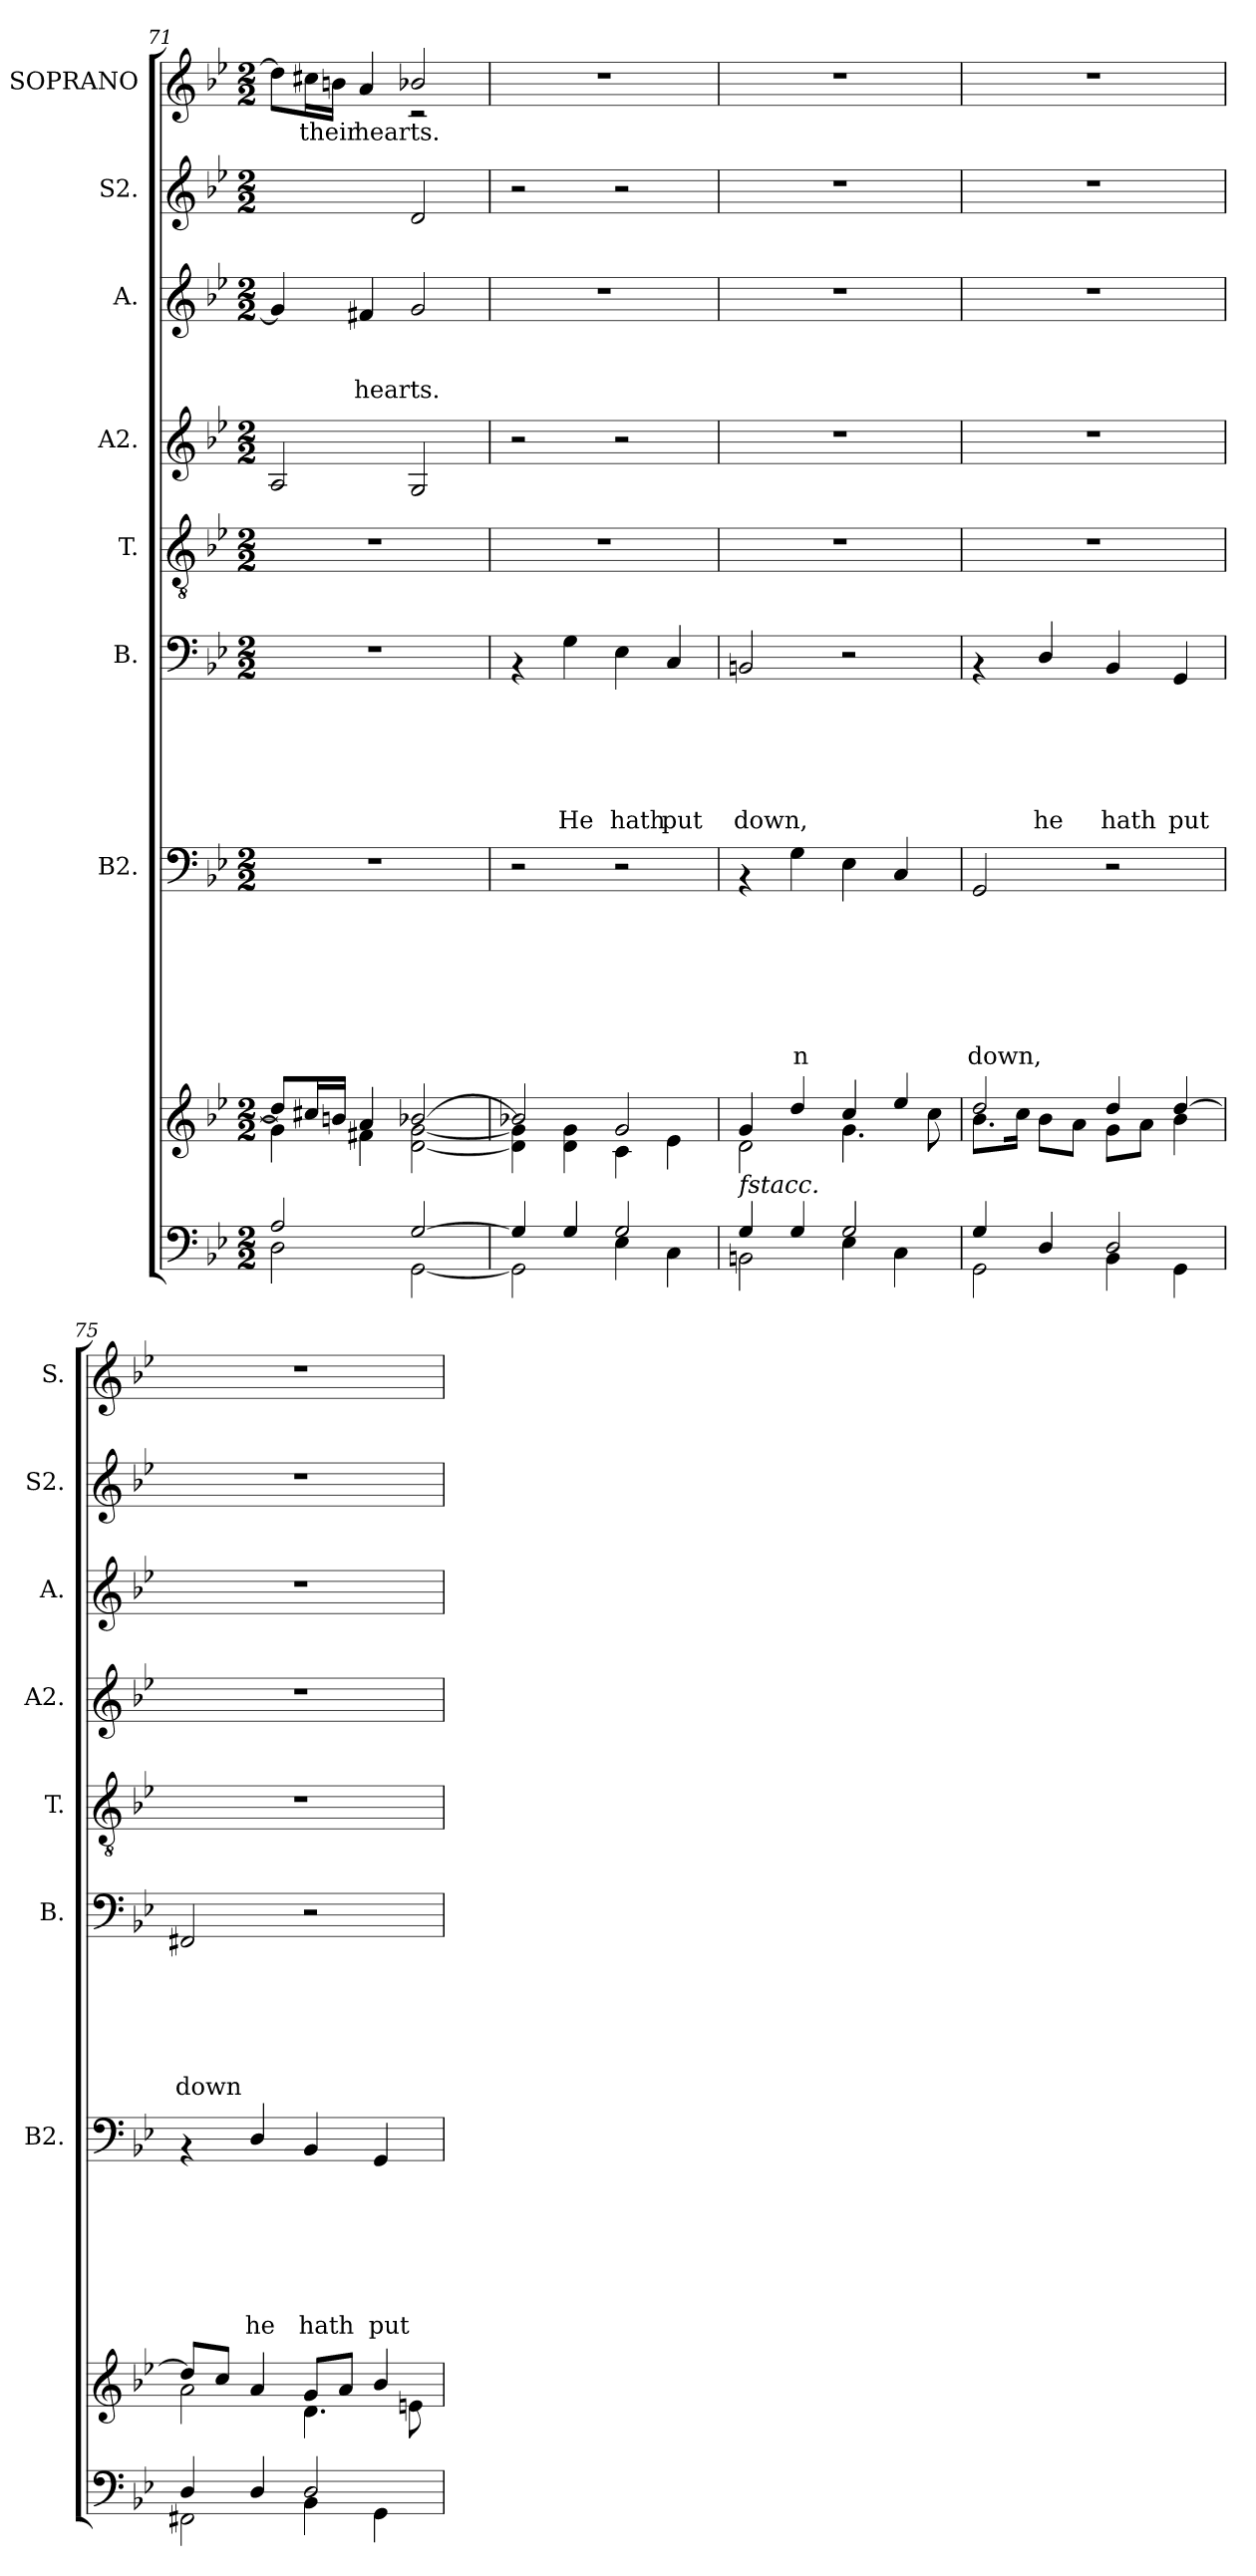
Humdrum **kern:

**kern	**kern	**kern	**text	**text	**text	**text	**text	**text	**text	**kern	**text	**text	**text	**text	**text	**text	**kern	**kern	**kern	**text	**text	**text	**kern	**kern	**text
*part9	*part8	*part7	*part7	*part7	*part7	*part7	*part7	*part7	*part7	*part6	*part6	*part6	*part6	*part6	*part6	*part6	*part5	*part4	*part3	*part3	*part3	*part3	*part2	*part1	*part1
*staff9	*staff8	*staff7	*staff7	*staff7	*staff7	*staff7	*staff7	*staff7	*staff7	*staff6	*staff6	*staff6	*staff6	*staff6	*staff6	*staff6	*staff5	*staff4	*staff3	*staff3	*staff3	*staff3	*staff2	*staff1	*staff1
*	*	*I"B2.	*	*	*	*	*	*	*	*I"B.	*	*	*	*	*	*	*I"T.	*I"A2.	*I"A.	*	*	*	*I"S2.	*I"SOPRANO	*
*	*	*I'B2.	*	*	*	*	*	*	*	*I'B.	*	*	*	*	*	*	*I'T.	*I'A2.	*I'A.	*	*	*	*I'S2.	*I'S.	*
*clefF4	*clefG2	*clefF4	*	*	*	*	*	*	*	*clefF4	*	*	*	*	*	*	*clefGv2	*clefG2	*clefG2	*	*	*	*clefG2	*clefG2	*
*k[b-e-]	*k[b-e-]	*k[b-e-]	*	*	*	*	*	*	*	*k[b-e-]	*	*	*	*	*	*	*k[b-e-]	*k[b-e-]	*k[b-e-]	*	*	*	*k[b-e-]	*k[b-e-]	*
*B-:	*B-:	*B-:	*	*	*	*	*	*	*	*B-:	*	*	*	*	*	*	*B-:	*B-:	*B-:	*	*	*	*B-:	*B-:	*
*M2/2	*M2/2	*M2/2	*	*	*	*	*	*	*	*M2/2	*	*	*	*	*	*	*M2/2	*M2/2	*M2/2	*	*	*	*M2/2	*M2/2	*
=71	=71	=71	=71	=71	=71	=71	=71	=71	=71	=71	=71	=71	=71	=71	=71	=71	=71	=71	=71	=71	=71	=71	=71	=71	=71
*^	*^	*	*	*	*	*	*	*	*	*	*	*	*	*	*	*	*	*	*	*	*	*	*	*^	*
2A/	2D\	8dd/L]	4g\]	1r	.	.	.	.	.	.	.	1r	.	.	.	.	.	.	1r	2A/	4g/]	.	.	.	2ryy	8dd\L]	2ryy	.
!	!	!	!	!	!	!	!	!	!	!	!	!	!	!	!	!	!	!	!	!	!	!	!	!	!	!	!	!LO:LY:b
.	.	16cc#X/L	.	.	.	.	.	.	.	.	.	.	.	.	.	.	.	.	.	.	.	.	.	.	.	16cc#X\L	.	their
.	.	16bn/JJ	.	.	.	.	.	.	.	.	.	.	.	.	.	.	.	.	.	.	.	.	.	.	.	16bn\JJ	.	.
!	!	!	!	!	!	!	!	!	!	!	!	!	!	!	!	!	!	!	!	!	!	!	!	!LO:LY:b	!	!	!	!LO:LY:b
.	.	4a/	4f#X\	.	.	.	.	.	.	.	.	.	.	.	.	.	.	.	.	.	4f#X/	.	.	hearts.	.	4a/	.	hearts.
[>2G/	[<2GG\	[>2b-X/	[<2d\ [<2g\	.	.	.	.	.	.	.	.	.	.	.	.	.	.	.	.	2G/	2g/	.	.	.	2d/	2b-X/	2rc	.
*	*	*	*	*	*	*	*	*	*	*	*	*	*	*	*	*	*	*	*	*	*	*	*	*	*	*v	*v	*
=72	=72	=72	=72	=72	=72	=72	=72	=72	=72	=72	=72	=72	=72	=72	=72	=72	=72	=72	=72	=72	=72	=72	=72	=72	=72	=72	=72
4G/]	2GG\]	2b-X/]	4d\] 4g\]	2r	.	.	.	.	.	.	.	4rAA	.	.	.	.	.	.	1r	2r	1r	.	.	.	2r	1r	.
!	!	!	!	!	!	!	!	!	!	!	!	!	!	!	!	!	!	!LO:LY:b	!	!	!	!	!	!	!	!	!
4G/	.	.	4d\ 4g\	.	.	.	.	.	.	.	.	4G\	.	.	.	.	.	He	.	.	.	.	.	.	.	.	.
!	!	!	!	!	!	!	!	!	!	!	!	!	!	!	!	!	!	!LO:LY:b	!	!	!	!	!	!	!	!	!
2G/	4E-\	2g/	4c\	2r	.	.	.	.	.	.	.	4E-\	.	.	.	.	.	hath	.	2r	.	.	.	.	2r	.	.
!	!	!	!	!	!	!	!	!	!	!	!	!	!	!	!	!	!	!LO:LY:b	!	!	!	!	!	!	!	!	!
.	4C\	.	4e-\	.	.	.	.	.	.	.	.	4C/	.	.	.	.	.	put	.	.	.	.	.	.	.	.	.
=73	=73	=73	=73	=73	=73	=73	=73	=73	=73	=73	=73	=73	=73	=73	=73	=73	=73	=73	=73	=73	=73	=73	=73	=73	=73	=73	=73
!	!	!LO:TX:b:i:t=fstacc.	!	!	!	!	!	!	!	!	!	!	!	!	!	!	!	!	!	!	!	!	!	!	!	!	!
!	!	!	!	!	!	!	!	!	!	!	!	!	!	!	!	!	!	!LO:LY:b	!	!	!	!	!	!	!	!	!
4G/	2BBn\	4g/	2d\	4rAA	.	.	.	.	.	.	.	2BBn/	.	.	.	.	.	down,	1r	1r	1r	.	.	.	1r	1r	.
!	!	!	!	!	!	!	!	!	!	!	!LO:LY:b:rj	!	!	!	!	!	!	!	!	!	!	!	!	!	!	!	!
4G/	.	4dd/	.	4G\	.	.	.	.	.	.	n	.	.	.	.	.	.	.	.	.	.	.	.	.	.	.	.
2G/	4E-\	4cc/	4.g\	4E-\	.	.	.	.	.	.	.	2r	.	.	.	.	.	.	.	.	.	.	.	.	.	.	.
.	4C\	4ee-/	.	4C/	.	.	.	.	.	.	.	.	.	.	.	.	.	.	.	.	.	.	.	.	.	.	.
.	.	.	8cc\	.	.	.	.	.	.	.	.	.	.	.	.	.	.	.	.	.	.	.	.	.	.	.	.
!!LO:LB:g=z
=74	=74	=74	=74	=74	=74	=74	=74	=74	=74	=74	=74	=74	=74	=74	=74	=74	=74	=74	=74	=74	=74	=74	=74	=74	=74	=74	=74
!	!	!	!	!	!	!	!	!	!	!	!LO:LY:b:rj	!	!	!	!	!	!	!	!	!	!	!	!	!	!	!	!
4G/	2GG\	2dd/	8.b-\L	2GG/	.	.	.	.	.	.	down,	4rAA	.	.	.	.	.	.	1r	1r	1r	.	.	.	1r	1r	.
.	.	.	16cc\Jk	.	.	.	.	.	.	.	.	.	.	.	.	.	.	.	.	.	.	.	.	.	.	.	.
!	!	!	!	!	!	!	!	!	!	!	!	!	!	!	!	!	!	!LO:LY:b	!	!	!	!	!	!	!	!	!
4D/	.	.	8b-\L	.	.	.	.	.	.	.	.	4D/	.	.	.	.	.	he	.	.	.	.	.	.	.	.	.
.	.	.	8a\J	.	.	.	.	.	.	.	.	.	.	.	.	.	.	.	.	.	.	.	.	.	.	.	.
!	!	!	!	!	!	!	!	!	!	!	!	!	!	!	!	!	!	!LO:LY:b	!	!	!	!	!	!	!	!	!
2D/	4BB-\	4dd/	8g\L	2r	.	.	.	.	.	.	.	4BB-/	.	.	.	.	.	hath	.	.	.	.	.	.	.	.	.
.	.	.	8a\J	.	.	.	.	.	.	.	.	.	.	.	.	.	.	.	.	.	.	.	.	.	.	.	.
!	!	!	!	!	!	!	!	!	!	!	!	!	!	!	!	!	!	!LO:LY:b	!	!	!	!	!	!	!	!	!
.	4GG\	[>4dd/	4b-\	.	.	.	.	.	.	.	.	4GG/	.	.	.	.	.	put	.	.	.	.	.	.	.	.	.
=75	=75	=75	=75	=75	=75	=75	=75	=75	=75	=75	=75	=75	=75	=75	=75	=75	=75	=75	=75	=75	=75	=75	=75	=75	=75	=75	=75
!	!	!	!	!	!	!	!	!	!	!	!	!	!	!	!	!	!	!LO:LY:b	!	!	!	!	!	!	!	!	!
2FF#X\	4D/	8dd/L]	2a\	4rAA	.	.	.	.	.	.	.	2FF#X/	.	.	.	.	.	down	1r	1r	1r	.	.	.	1r	1r	.
.	.	8cc/J	.	.	.	.	.	.	.	.	.	.	.	.	.	.	.	.	.	.	.	.	.	.	.	.	.
!	!	!	!	!	!	!	!	!	!	!	!LO:LY:b:rj	!	!	!	!	!	!	!	!	!	!	!	!	!	!	!	!
.	4D/	4a/	.	4D/	.	.	.	.	.	.	he	.	.	.	.	.	.	.	.	.	.	.	.	.	.	.	.
!	!	!	!	!	!	!	!	!	!	!	!LO:LY:b:rj	!	!	!	!	!	!	!	!	!	!	!	!	!	!	!	!
4BB-\	2D/	8g/L	4.d\	4BB-/	.	.	.	.	.	.	hath	2r	.	.	.	.	.	.	.	.	.	.	.	.	.	.	.
.	.	8a/J	.	.	.	.	.	.	.	.	.	.	.	.	.	.	.	.	.	.	.	.	.	.	.	.	.
!	!	!	!	!	!	!	!	!	!	!	!LO:LY:b:rj	!	!	!	!	!	!	!	!	!	!	!	!	!	!	!	!
4GG\	.	4b-/	.	4GG/	.	.	.	.	.	.	put	.	.	.	.	.	.	.	.	.	.	.	.	.	.	.	.
.	.	.	8en\	.	.	.	.	.	.	.	.	.	.	.	.	.	.	.	.	.	.	.	.	.	.	.	.
*v	*v	*	*	*	*	*	*	*	*	*	*	*	*	*	*	*	*	*	*	*	*	*	*	*	*	*	*
*	*v	*v	*	*	*	*	*	*	*	*	*	*	*	*	*	*	*	*	*	*	*	*	*	*	*	*
=	=	=	=	=	=	=	=	=	=	=	=	=	=	=	=	=	=	=	=	=	=	=	=	=	=
*-	*-	*-	*-	*-	*-	*-	*-	*-	*-	*-	*-	*-	*-	*-	*-	*-	*-	*-	*-	*-	*-	*-	*-	*-	*-
